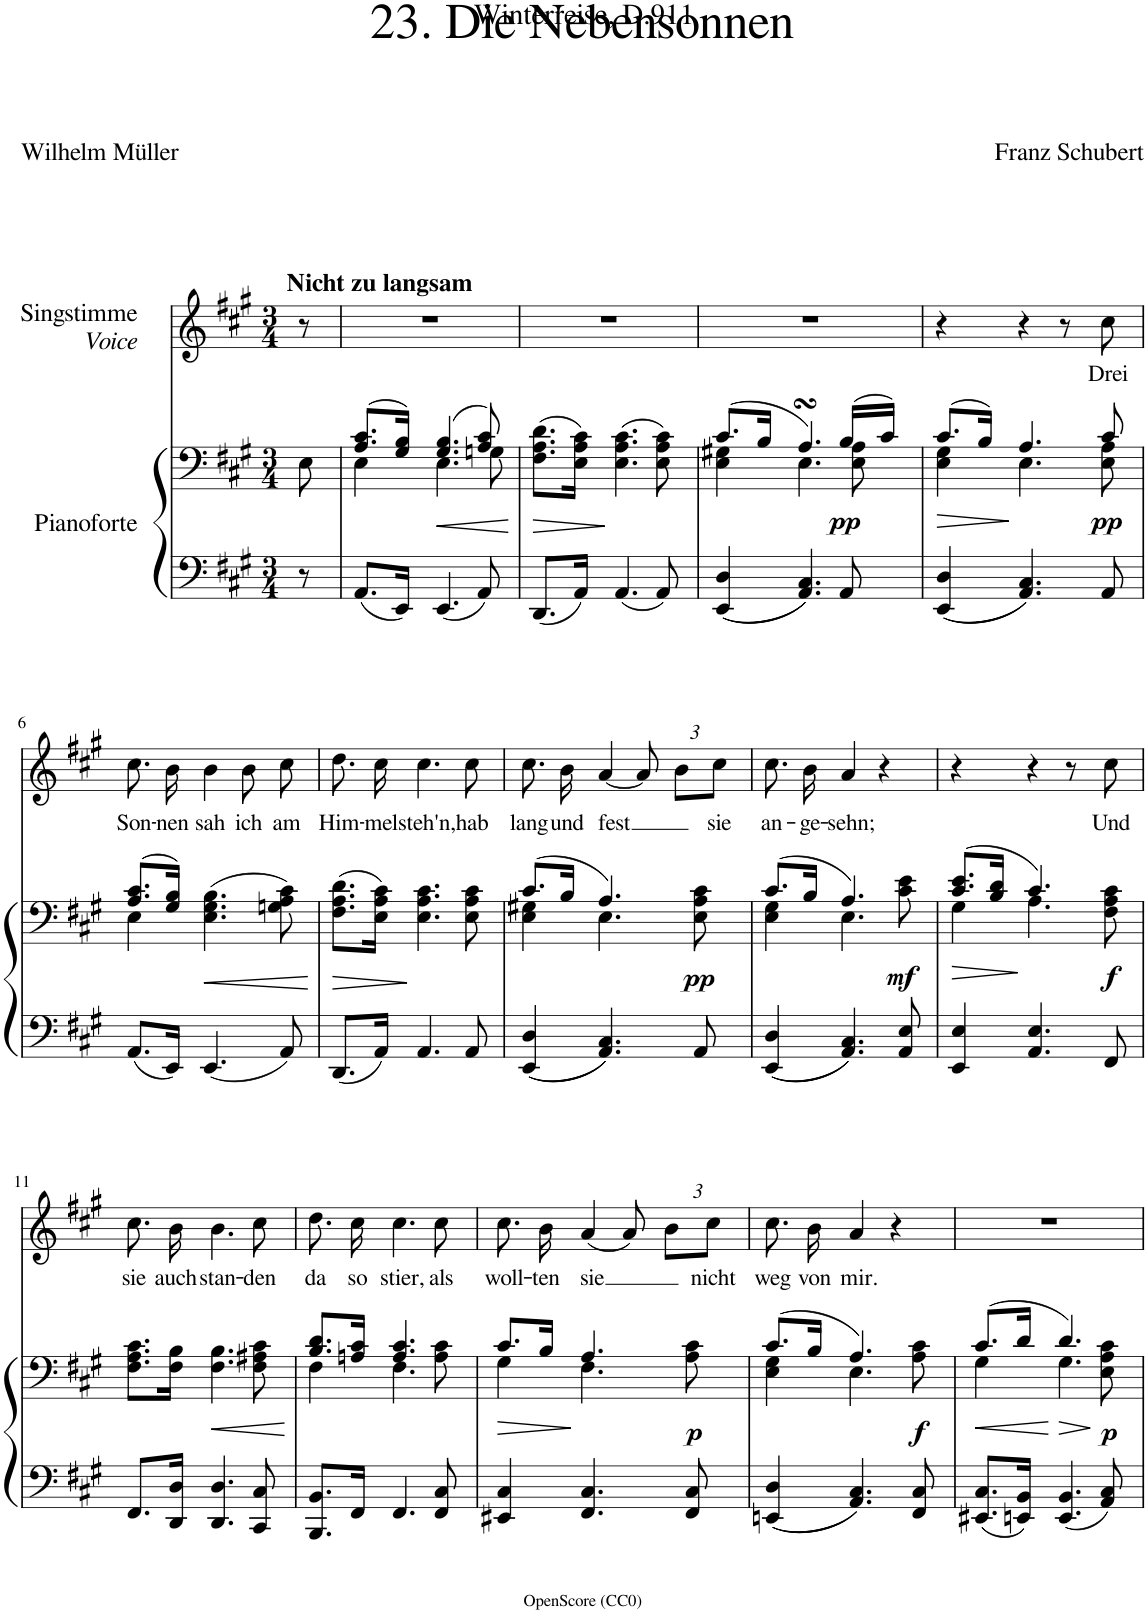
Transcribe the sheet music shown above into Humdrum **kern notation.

**kern	**kern	**dynam	**kern	**text
*part2	*part2	*part2	*part1	*part1
*staff3	*staff2	*staff2/3	*staff1	*staff1
*I"Pianoforte	*	*	*I"Singstimme Voice	*
*I'Pno	*	*	*	*
*clefF4	*clefF4	*	*clefG2	*
*k[f#c#g#]	*k[f#c#g#]	*	*k[f#c#g#]	*
*M3/4	*M3/4	*	*M3/4	*
=1	=1	=1	=1	=1
!	!	!	!LO:TX:a:B:t=Nicht zu langsam	!
8r	8E\	.	8r	.
=2	=2	=2	=2	=2
*	*^	*	*	*
8.AA/L	(8.A/ 8.c#/L	4E\	.	2.r	.
16EE/Jk	16G#/ 16B/Jk)	.	.	.	.
!	!	!	!LO:HP:b	!	!
4.EE/	(4.G#/ 4.B/	4.E\	<	.	.
8AA/	8A/ 8c#/)	8Gn\	.	.	.
*	*v	*v	*	*	*
.	.	[	.	.
=3	=3	=3	=3	=3
!	!	!LO:HP:b	!	!
8.DD/L	(8.F#\ 8.A\ 8.d\L	>	2.r	.
16AA/Jk	16E\ 16A\ 16c#\Jk)	.	.	.
4.AA/	(4.E\ 4.A\ 4.c#\	]	.	.
8AA/	8E\ 8A\ 8c#\)	.	.	.
=4	=4	=4	=4	=4
*	*^	*	*	*
4EE/ 4D/	(8.c#/L	4E\ 4G#X\	.	2.r	.
.	16B/Jk	.	.	.	.
4.AA/ 4.C#/	4.AsSSs/)	4.E\	.	.	.
!	!	!	!LO:DY:b	!	!
8AA/	(16B/LL	8E\ 8A\	pp	.	.
.	16c#/JJ)	.	.	.	.
=5	=5	=5	=5	=5	=5
!	!	!	!LO:HP:b	!	!
4EE/ 4D/	(8.c#/L	4E\ 4G#\	>	4r	.
.	16B/Jk)	.	.	.	.
4.AA/ 4.C#/	4.A/	4.E\	]	4r	.
.	.	.	.	8r	.
!	!	!	!LO:DY:b	!	!LO:LY:b
8AA/	8c#/	8E\ 8A\	pp	8cc#\	Drei
!!LO:LB:g=z
=6	=6	=6	=6	=6	=6
!	!	!	!	!	!LO:LY:b
8.AA/L	(8.A/ 8.c#/L	4E\	.	8.cc#\	Son-
!	!	!	!	!	!LO:LY:b
16EE/Jk	16G#/ 16B/Jk)	.	.	16b\	-nen
!	!	!	!LO:HP:b	!	!LO:LY:b
4.EE/	(4.E\ 4.G#\ 4.B\	2ryy	<	4b\	sah
!	!	!	!	!	!LO:LY:b
.	.	.	.	8b\	ich
!	!	!	!	!	!LO:LY:b
8AA/	8Gn\ 8A\ 8c#\)	.	.	8cc#\	am
*	*v	*v	*	*	*
.	.	[	.	.
=7	=7	=7	=7	=7
!	!	!LO:HP:b	!	!LO:LY:b
8.DD/L	(8.F#\ 8.A\ 8.d\L	>	8.dd\	Him-
!	!	!	!	!LO:LY:b
16AA/Jk	16E\ 16A\ 16c#\Jk)	.	16cc#\	-mel
!	!	!	!	!LO:LY:b
4.AA/	4.E\ 4.A\ 4.c#\	]	4.cc#\	steh'n,
!	!	!	!	!LO:LY:b
8AA/	8E\ 8A\ 8c#\	.	8cc#\	hab
=8	=8	=8	=8	=8
*	*^	*	*	*
!	!	!	!	!	!LO:LY:b
4EE/ 4D/	(8.c#/L	4E\ 4G#X\	.	8.cc#\	lang
!	!	!	!	!	!LO:LY:b
.	16B/Jk	.	.	16b\	und
!	!	!	!	!	!LO:LY:b
4.AA/ 4.C#/	4.A/)	4.E\	.	[4a/	fest
*	*	*	*	*Xbrackettup	*
.	.	.	.	12a/]	.
.	.	.	.	12b\L	.
!	!	!	!LO:DY:b	!	!
8AA/	8E\ 8A\ 8c#\	8ryy	pp	.	.
!	!	!	!	!	!LO:LY:b
.	.	.	.	12cc#\J	sie
=9	=9	=9	=9	=9	=9
!	!	!	!	!	!LO:LY:b
4EE/ 4D/	(8.c#/L	4E\ 4G#\	.	8.cc#\	an-
!	!	!	!	!	!LO:LY:b
.	16B/Jk	.	.	16b\	-ge-
!	!	!	!	!	!LO:LY:b
4.AA/ 4.C#/	4.A/)	4.E\	.	4a/	-sehn;
.	.	.	.	4r	.
!	!	!	!LO:DY:b	!	!
8AA/ 8E/	8ryy	8c#\ 8e\	mf	.	.
=10	=10	=10	=10	=10	=10
!	!	!	!LO:HP:b	!	!
4EE/ 4E/	(8.c#/ 8.e/L	4G#\	>	4r	.
.	16B/ 16d/Jk	.	.	.	.
4.AA/ 4.E/	4.c#/)	4.A\	]	4r	.
.	.	.	.	8r	.
!	!	!	!LO:DY:b	!	!LO:LY:b
8FF#/	8ryy	8F#\ 8A\ 8c#\	f	8cc#\	Und
!!LO:LB:g=z
=11	=11	=11	=11	=11	=11
!	!	!	!	!	!LO:LY:b
*	*v	*v	*	*	*
8.FF#/L	8.F#\ 8.A\ 8.c#\L	.	8.cc#\	sie
!	!	!	!	!LO:LY:b
16DD/ 16D/Jk	16F#\ 16B\Jk	.	16b\	auch
!	!	!LO:HP:b	!	!LO:LY:b
4.DD/ 4.D/	4.F#\ 4.B\	<	4.b\	stan-
!	!	!	!	!LO:LY:b
8CC#/ 8C#/	8F#\ 8A#X\ 8c#\	.	8cc#\	-den
.	.	[	.	.
=12	=12	=12	=12	=12
*	*^	*	*	*
!	!	!	!	!	!LO:LY:b
8.BBB/ 8.BB/L	8.B/ 8.d/L	4F#\	.	8.dd\	da
!	!	!	!	!	!LO:LY:b
16FF#/Jk	16An/ 16c#/Jk	.	.	16cc#\	so
!	!	!	!	!	!LO:LY:b
4.FF#/	4.A/ 4.c#/	4.F#\	.	4.cc#\	stier,
!	!	!	!	!	!LO:LY:b
8FF#/ 8C#/	8ryy	8A\ 8c#\	.	8cc#\	als
=13	=13	=13	=13	=13	=13
!	!	!	!LO:HP:b	!	!LO:LY:b
4EE#X/ 4C#/	8.c#/L	4G#\	>	8.cc#\	woll-
!	!	!	!	!	!LO:LY:b
.	16B/Jk	.	.	16b\	-ten
!	!	!	!	!	!LO:LY:b
4.FF#/ 4.C#/	4.A/	4.F#\	]	(4a/	sie
.	.	.	.	12a/)	.
.	.	.	.	12b\L	.
!	!	!	!LO:DY:b	!	!
8FF#/ 8C#/	8ryy	8A\ 8c#\	p	.	.
!	!	!	!	!	!LO:LY:b
.	.	.	.	12cc#\J	nicht
=14	=14	=14	=14	=14	=14
!	!	!	!	!	!LO:LY:b
4EEn/ 4D/	(8.c#/L	4E\ 4G#\	.	8.cc#\	weg
!	!	!	!	!	!LO:LY:b
.	16B/Jk	.	.	16b\	von
!	!	!	!	!	!LO:LY:b
4.AA/ 4.C#/	4.A/)	4.E\	.	4a/	mir.
.	.	.	.	4r	.
!	!	!	!LO:DY:b	!	!
8FF#/ 8C#/	8ryy	8A\ 8c#\	f	.	.
=15	=15	=15	=15	=15	=15
!	!	!	!LO:HP:b	!	!
8.EE#X/ 8.C#/L	(8.c#/L	4G#\	<	2.r	.
16EEn/ 16BB/Jk	16d/Jk	.	.	.	.
!	!	!	!LO:HP:n=1:b	!	!
4.EE/ 4.BB/	4.d/)	4.G#\	[ >	.	.
!	!	!	!LO:DY:n=1:b	!	!
8AA/ 8C#/	8ryy	8E\ 8A\ 8c#\	] p	.	.
*	*v	*v	*	*	*
=	=	=	=	=
*-	*-	*-	*-	*-
